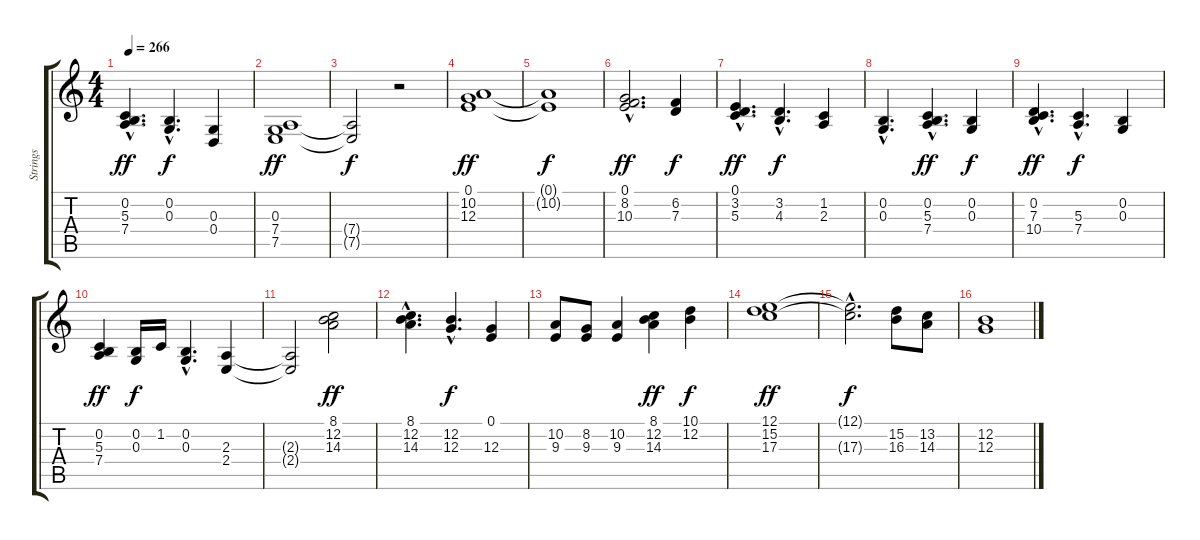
\track ("Strings" "Strings") {instrument stringensemble1}
\staff {score tabs}
\tuning (E4 B3 G3 D3 A2 E2) {hide}
\ts (4 4)
\tempo 266
\clef g2
\ks c
(0.2 5.3{hac} 7.4{hac}).4{d dy ff} (0.2{hac} 0.3{hac}).4{d dy f} (0.3 0.4).4 |
(0.3 7.4 7.5).1{dy ff} |
(7.4{t} 7.5{t}).2{dy f} r.2 |
(0.1 10.2 12.3).1{dy ff} |
(0.1{t} 10.2{t}).1{dy f} |
(0.1{hac} 8.2{hac} 10.3).2{d dy ff} (6.2 7.3).4{dy f} |
(0.1{hac} 3.2 5.3{hac}).4{d dy ff} (3.2{hac} 4.3{hac}).4{d dy f} (1.2 2.3).4 |
(0.2{hac} 0.3{hac}).4{d} (0.2 5.3{hac} 7.4{hac}).4{d dy ff} (0.2 0.3).4{dy f} |
(0.2{hac} 7.3{hac} 10.4).4{d dy ff} (5.3{hac} 7.4{hac}).4{d dy f} (0.2 0.3).4 |
(0.2 5.3 7.4).4{dy ff} (0.2 0.3).16{dy f} 1.2.16 (0.2{hac} 0.3{hac}).4{d} (2.3 2.4).4 |
(2.3{t} 2.4{t}).2 (8.1 12.2 14.3).2{dy ff} |
(8.1{hac} 12.2 14.3{hac}).4{d} (12.2{hac} 12.3{hac}).4{d dy f} (0.1 12.3).4 |
(10.2 9.3).8 (8.2 9.3).8 (10.2 9.3).4 (8.1 12.2 14.3).4{dy ff} (10.1 12.2).4{dy f} |
(12.1 15.2 17.3).1{dy ff} |
(12.1{hac t} 17.3{hac t}).2{d dy f} (15.2 16.3).8 (13.2 14.3).8 |
(12.2 12.3).1
